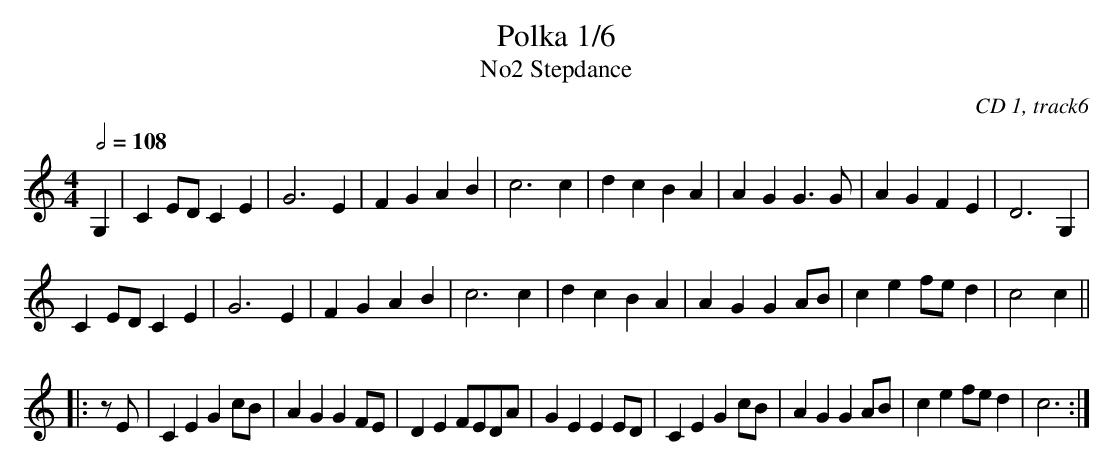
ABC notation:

X:1
T:Polka 1/6
C:CD 1, track6
T:No2 Stepdance
M:4/4
L:1/4
Q:1/2=108
K:C
G,|CE/D/ CE|G3E|FGAB|c3c|dcBA|AGG>G|AGFE|D3G,|
CE/D/ CE|G3E|FGAB|c3c|dcBA|AGGA/B/|cef/e/d|c2c||
|:z/E/|CEGc/B/|AGGF/E/|DEF/E/D/A/|GEEE/D/|CEGc/B/|AGGA/B/|cef/e/d|c3:|
